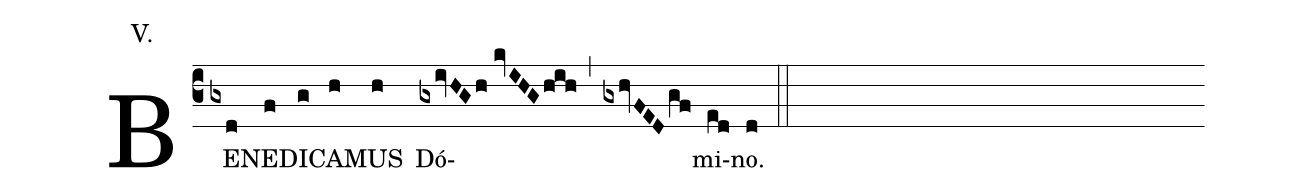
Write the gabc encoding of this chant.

annotation:V.;
mode:.;
office-part:Kyriale;
%%
(c3) BE(gxd)NE(f)DI(g)CA(h)MUS(h) Dó(gxivHGh//kvIHG/hih,gxhvFED/gf)mi(ed)no.(d) (::)
